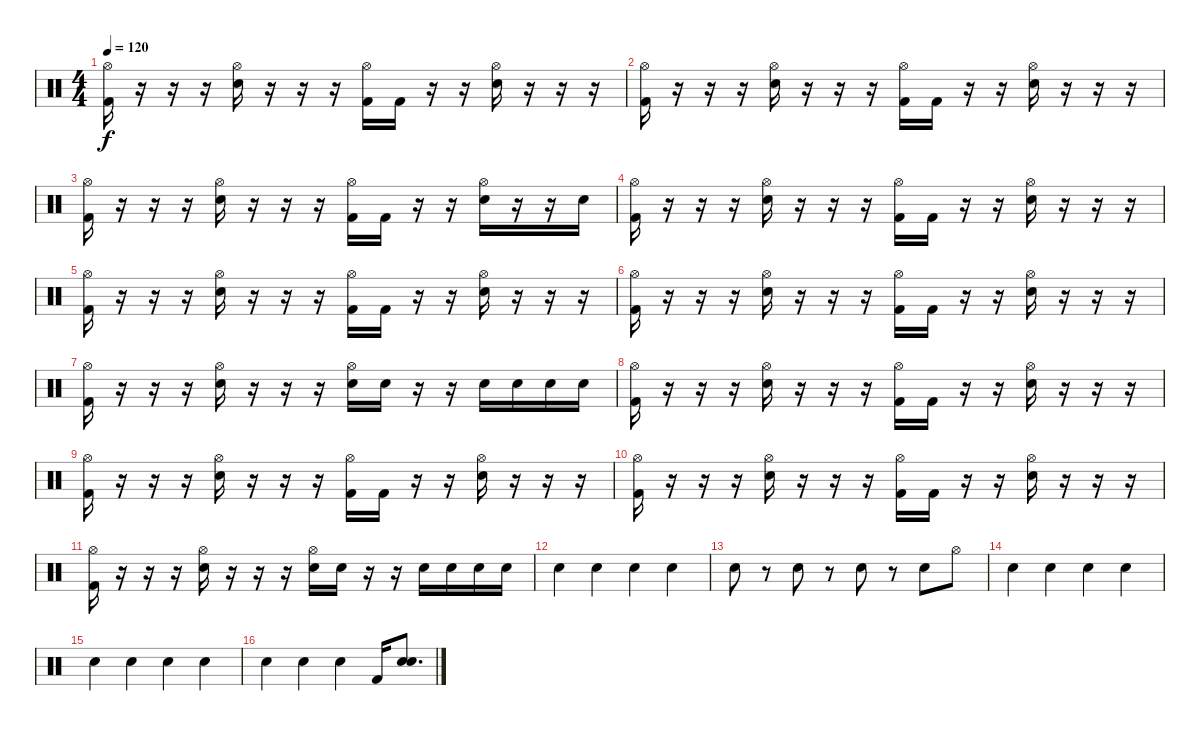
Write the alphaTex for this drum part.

\track "" {instrument percussion}
\staff {score}
\articulation defaults
\ts (4 4)
\tempo 120
\clef neutral
\ks c
("Hi-Hat (open)" "Kick (hit) 2").16{dy f} r.16 r.16 r.16 ("Hi-Hat (open)" "Electric Snare (hit)").16 r.16 r.16 r.16 ("Hi-Hat (open)" "Kick (hit) 2").16 "Kick (hit) 2".16 r.16 r.16 ("Hi-Hat (open)" "Electric Snare (hit)").16 r.16 r.16 r.16 |
("Hi-Hat (open)" "Kick (hit) 2").16 r.16 r.16 r.16 ("Hi-Hat (open)" "Electric Snare (hit)").16 r.16 r.16 r.16 ("Hi-Hat (open)" "Kick (hit) 2").16 "Kick (hit) 2".16 r.16 r.16 ("Hi-Hat (open)" "Electric Snare (hit)").16 r.16 r.16 r.16 |
("Hi-Hat (open)" "Kick (hit) 2").16 r.16 r.16 r.16 ("Hi-Hat (open)" "Electric Snare (hit)").16 r.16 r.16 r.16 ("Hi-Hat (open)" "Kick (hit) 2").16 "Kick (hit) 2".16 r.16 r.16 ("Hi-Hat (open)" "Electric Snare (hit)").16 r.16 r.16 "Electric Snare (hit)".16 |
("Hi-Hat (open)" "Kick (hit) 2").16 r.16 r.16 r.16 ("Hi-Hat (open)" "Electric Snare (hit)").16 r.16 r.16 r.16 ("Hi-Hat (open)" "Kick (hit) 2").16 "Kick (hit) 2".16 r.16 r.16 ("Hi-Hat (open)" "Electric Snare (hit)").16 r.16 r.16 r.16 |
("Hi-Hat (open)" "Kick (hit) 2").16 r.16 r.16 r.16 ("Hi-Hat (open)" "Electric Snare (hit)").16 r.16 r.16 r.16 ("Hi-Hat (open)" "Kick (hit) 2").16 "Kick (hit) 2".16 r.16 r.16 ("Hi-Hat (open)" "Electric Snare (hit)").16 r.16 r.16 r.16 |
("Hi-Hat (open)" "Kick (hit) 2").16 r.16 r.16 r.16 ("Hi-Hat (open)" "Electric Snare (hit)").16 r.16 r.16 r.16 ("Hi-Hat (open)" "Kick (hit) 2").16 "Kick (hit) 2".16 r.16 r.16 ("Hi-Hat (open)" "Electric Snare (hit)").16 r.16 r.16 r.16 |
("Hi-Hat (open)" "Kick (hit) 2").16 r.16 r.16 r.16 ("Hi-Hat (open)" "Electric Snare (hit)").16 r.16 r.16 r.16 ("Hi-Hat (open)" "Electric Snare (hit)").16 "Electric Snare (hit)".16 r.16 r.16 "Electric Snare (hit)".16 "Electric Snare (hit)".16 "Electric Snare (hit)".16 "Electric Snare (hit)".16 |
("Hi-Hat (open)" "Kick (hit) 2").16 r.16 r.16 r.16 ("Hi-Hat (open)" "Electric Snare (hit)").16 r.16 r.16 r.16 ("Hi-Hat (open)" "Kick (hit) 2").16 "Kick (hit) 2".16 r.16 r.16 ("Hi-Hat (open)" "Electric Snare (hit)").16 r.16 r.16 r.16 |
("Hi-Hat (open)" "Kick (hit) 2").16 r.16 r.16 r.16 ("Hi-Hat (open)" "Electric Snare (hit)").16 r.16 r.16 r.16 ("Hi-Hat (open)" "Kick (hit) 2").16 "Kick (hit) 2".16 r.16 r.16 ("Hi-Hat (open)" "Electric Snare (hit)").16 r.16 r.16 r.16 |
("Hi-Hat (open)" "Kick (hit) 2").16 r.16 r.16 r.16 ("Hi-Hat (open)" "Electric Snare (hit)").16 r.16 r.16 r.16 ("Hi-Hat (open)" "Kick (hit) 2").16 "Kick (hit) 2".16 r.16 r.16 ("Hi-Hat (open)" "Electric Snare (hit)").16 r.16 r.16 r.16 |
("Hi-Hat (open)" "Kick (hit) 2").16 r.16 r.16 r.16 ("Hi-Hat (open)" "Electric Snare (hit)").16 r.16 r.16 r.16 ("Hi-Hat (open)" "Electric Snare (hit)").16 "Electric Snare (hit)".16 r.16 r.16 "Electric Snare (hit)".16 "Electric Snare (hit)".16 "Electric Snare (hit)".16 "Electric Snare (hit)".16 |
"Hand Clap (hit)".4 "Hand Clap (hit)".4 "Hand Clap (hit)".4 "Hand Clap (hit)".4 |
"Hand Clap (hit)".8 r.8 "Hand Clap (hit)".8 r.8 "Hand Clap (hit)".8 r.8 "Hand Clap (hit)".8 "Hi-Hat (open)".8 |
"Hand Clap (hit)".4 "Hand Clap (hit)".4 "Hand Clap (hit)".4 "Hand Clap (hit)".4 |
"Hand Clap (hit)".4 "Hand Clap (hit)".4 "Hand Clap (hit)".4 "Hand Clap (hit)".4 |
"Hand Clap (hit)".4 "Hand Clap (hit)".4 "Hand Clap (hit)".4 "Kick (hit) 2".16 ("Hand Clap (hit)" "Electric Snare (hit)").8{d}
